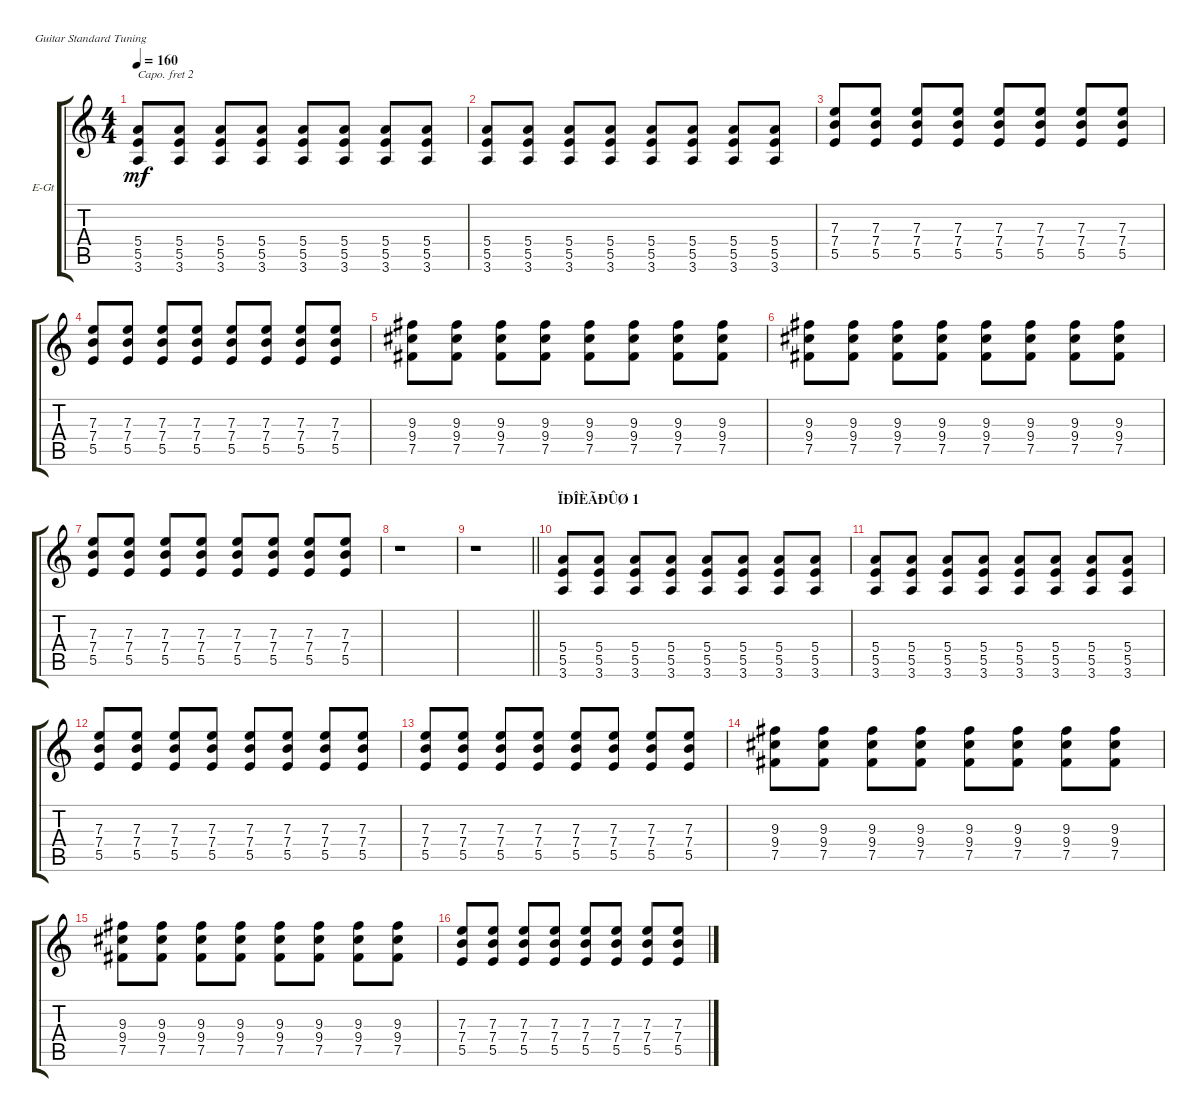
\bracketExtendMode groupsimilarinstruments
\firstSystemTrackNameOrientation horizontal
\otherSystemsTrackNameOrientation horizontal
\track ("Electric Guitar 1" "E-Gt") {instrument overdrivenguitar}
\staff {score tabs}
\capo 2
\tuning (E4 B3 G3 D3 A2 E2)
\ts (4 4)
\tempo 160
\clef g2
\ks c
(5.4 5.5 3.6).8{dy mf} (5.4 5.5 3.6).8 (5.4 5.5 3.6).8 (5.4 5.5 3.6).8 (5.4 5.5 3.6).8 (5.4 5.5 3.6).8 (5.4 5.5 3.6).8 (5.4 5.5 3.6).8 |
(5.4 5.5 3.6).8 (5.4 5.5 3.6).8 (5.4 5.5 3.6).8 (5.4 5.5 3.6).8 (5.4 5.5 3.6).8 (5.4 5.5 3.6).8 (5.4 5.5 3.6).8 (5.4 5.5 3.6).8 |
(7.3 7.4 5.5).8 (7.3 7.4 5.5).8 (7.3 7.4 5.5).8 (7.3 7.4 5.5).8 (7.3 7.4 5.5).8 (7.3 7.4 5.5).8 (7.3 7.4 5.5).8 (7.3 7.4 5.5).8 |
(7.3 7.4 5.5).8 (7.3 7.4 5.5).8 (7.3 7.4 5.5).8 (7.3 7.4 5.5).8 (7.3 7.4 5.5).8 (7.3 7.4 5.5).8 (7.3 7.4 5.5).8 (7.3 7.4 5.5).8 |
(9.3 9.4 7.5).8 (9.3 9.4 7.5).8 (9.3 9.4 7.5).8 (9.3 9.4 7.5).8 (9.3 9.4 7.5).8 (9.3 9.4 7.5).8 (9.3 9.4 7.5).8 (9.3 9.4 7.5).8 |
(9.3 9.4 7.5).8 (9.3 9.4 7.5).8 (9.3 9.4 7.5).8 (9.3 9.4 7.5).8 (9.3 9.4 7.5).8 (9.3 9.4 7.5).8 (9.3 9.4 7.5).8 (9.3 9.4 7.5).8 |
(7.3 7.4 5.5).8 (7.3 7.4 5.5).8 (7.3 7.4 5.5).8 (7.3 7.4 5.5).8 (7.3 7.4 5.5).8 (7.3 7.4 5.5).8 (7.3 7.4 5.5).8 (7.3 7.4 5.5).8 |
r.1 |
\barLineRight lightlight
r.1 |
\section ("" "ÏÐÎÈÃÐÛØ 1")
(5.4 5.5 3.6).8 (5.4 5.5 3.6).8 (5.4 5.5 3.6).8 (5.4 5.5 3.6).8 (5.4 5.5 3.6).8 (5.4 5.5 3.6).8 (5.4 5.5 3.6).8 (5.4 5.5 3.6).8 |
(5.4 5.5 3.6).8 (5.4 5.5 3.6).8 (5.4 5.5 3.6).8 (5.4 5.5 3.6).8 (5.4 5.5 3.6).8 (5.4 5.5 3.6).8 (5.4 5.5 3.6).8 (5.4 5.5 3.6).8 |
(7.3 7.4 5.5).8 (7.3 7.4 5.5).8 (7.3 7.4 5.5).8 (7.3 7.4 5.5).8 (7.3 7.4 5.5).8 (7.3 7.4 5.5).8 (7.3 7.4 5.5).8 (7.3 7.4 5.5).8 |
(7.3 7.4 5.5).8 (7.3 7.4 5.5).8 (7.3 7.4 5.5).8 (7.3 7.4 5.5).8 (7.3 7.4 5.5).8 (7.3 7.4 5.5).8 (7.3 7.4 5.5).8 (7.3 7.4 5.5).8 |
(9.3 9.4 7.5).8 (9.3 9.4 7.5).8 (9.3 9.4 7.5).8 (9.3 9.4 7.5).8 (9.3 9.4 7.5).8 (9.3 9.4 7.5).8 (9.3 9.4 7.5).8 (9.3 9.4 7.5).8 |
(9.3 9.4 7.5).8 (9.3 9.4 7.5).8 (9.3 9.4 7.5).8 (9.3 9.4 7.5).8 (9.3 9.4 7.5).8 (9.3 9.4 7.5).8 (9.3 9.4 7.5).8 (9.3 9.4 7.5).8 |
(7.3 7.4 5.5).8 (7.3 7.4 5.5).8 (7.3 7.4 5.5).8 (7.3 7.4 5.5).8 (7.3 7.4 5.5).8 (7.3 7.4 5.5).8 (7.3 7.4 5.5).8 (7.3 7.4 5.5).8
